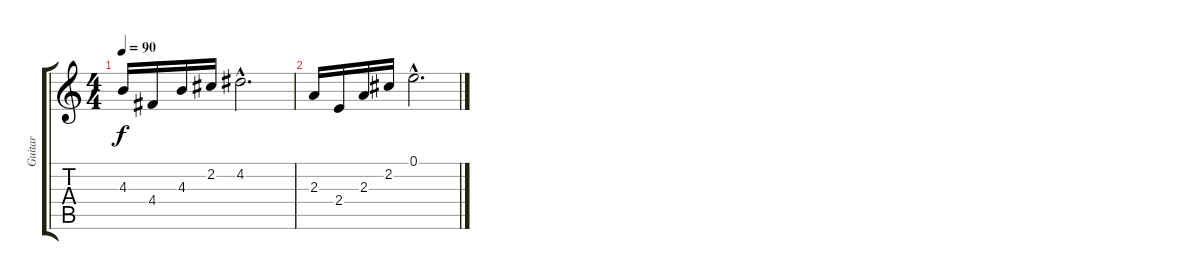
\track ("Guitar" "Guitar") {instrument distortionguitar}
\staff {score tabs}
\tuning (E4 B3 G3 D3 A2 E2) {hide}
\ts (4 4)
\tempo 90
\clef g2
\ks c
4.3.16{dy f} 4.4.16 4.3.16 2.2.16 4.2{hac}.2{d} |
2.3.16 2.4.16 2.3.16 2.2.16 0.1{hac}.2{d}
